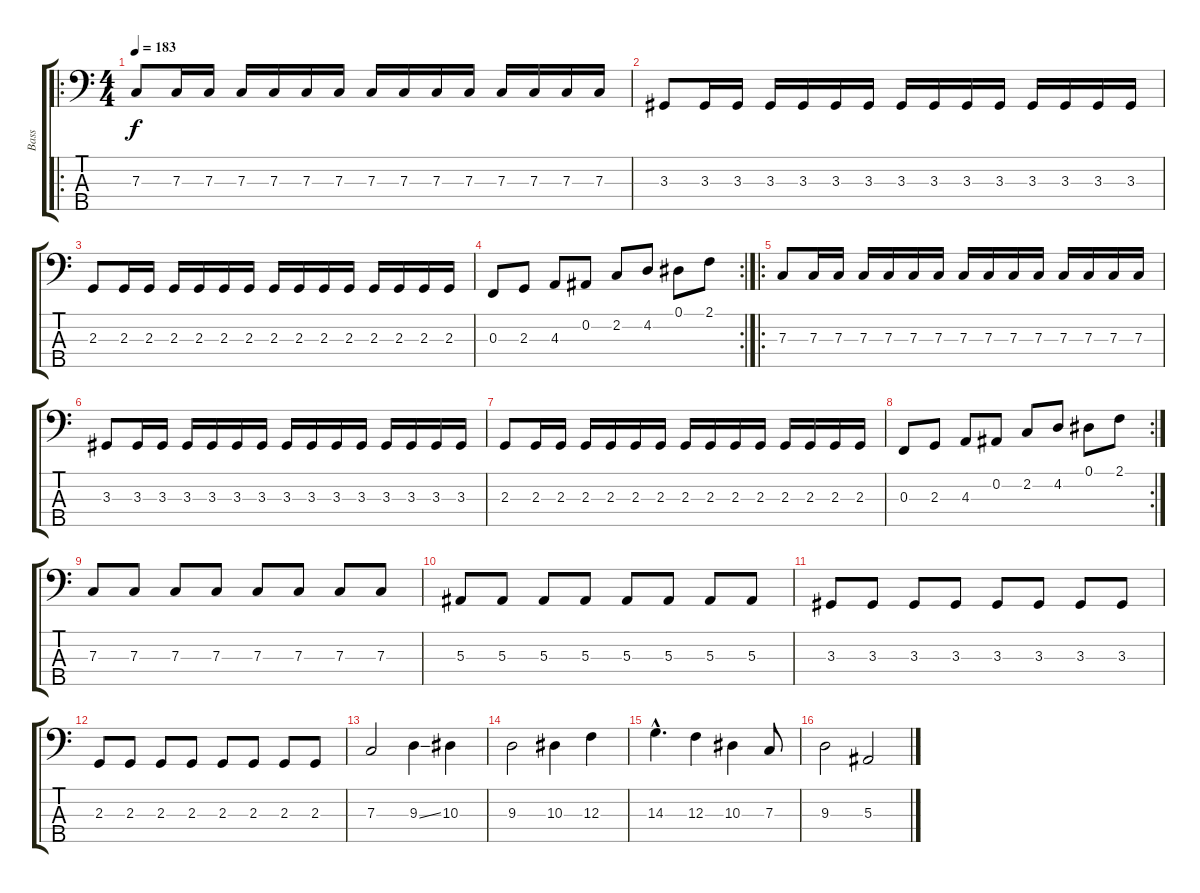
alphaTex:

\track ("Bass" "Bass") {instrument electricbassfinger}
\staff {score tabs}
\tuning (Eb2 Bb1 F1 C1 G0) {hide}
\ro
\ts (4 4)
\tempo 183
\clef f4
\ks c
7.3.8{dy f} 7.3.16 7.3.16 7.3.16 7.3.16 7.3.16 7.3.16 7.3.16 7.3.16 7.3.16 7.3.16 7.3.16 7.3.16 7.3.16 7.3.16 |
3.3.8 3.3.16 3.3.16 3.3.16 3.3.16 3.3.16 3.3.16 3.3.16 3.3.16 3.3.16 3.3.16 3.3.16 3.3.16 3.3.16 3.3.16 |
2.3.8 2.3.16 2.3.16 2.3.16 2.3.16 2.3.16 2.3.16 2.3.16 2.3.16 2.3.16 2.3.16 2.3.16 2.3.16 2.3.16 2.3.16 |
\rc 2
0.3.8 2.3.8 4.3.8 0.2.8 2.2.8 4.2.8 0.1.8 2.1.8 |
\ro
7.3.8 7.3.16 7.3.16 7.3.16 7.3.16 7.3.16 7.3.16 7.3.16 7.3.16 7.3.16 7.3.16 7.3.16 7.3.16 7.3.16 7.3.16 |
3.3.8 3.3.16 3.3.16 3.3.16 3.3.16 3.3.16 3.3.16 3.3.16 3.3.16 3.3.16 3.3.16 3.3.16 3.3.16 3.3.16 3.3.16 |
2.3.8 2.3.16 2.3.16 2.3.16 2.3.16 2.3.16 2.3.16 2.3.16 2.3.16 2.3.16 2.3.16 2.3.16 2.3.16 2.3.16 2.3.16 |
\rc 2
0.3.8 2.3.8 4.3.8 0.2.8 2.2.8 4.2.8 0.1.8 2.1.8 |
7.3.8 7.3.8 7.3.8 7.3.8 7.3.8 7.3.8 7.3.8 7.3.8 |
5.3.8 5.3.8 5.3.8 5.3.8 5.3.8 5.3.8 5.3.8 5.3.8 |
3.3.8 3.3.8 3.3.8 3.3.8 3.3.8 3.3.8 3.3.8 3.3.8 |
2.3.8 2.3.8 2.3.8 2.3.8 2.3.8 2.3.8 2.3.8 2.3.8 |
7.3.2 9.3{ss}.4 10.3.4 |
9.3.2 10.3.4 12.3.4 |
14.3{hac}.4{d} 12.3.4 10.3.4 7.3.8 |
9.3.2 5.3.2
